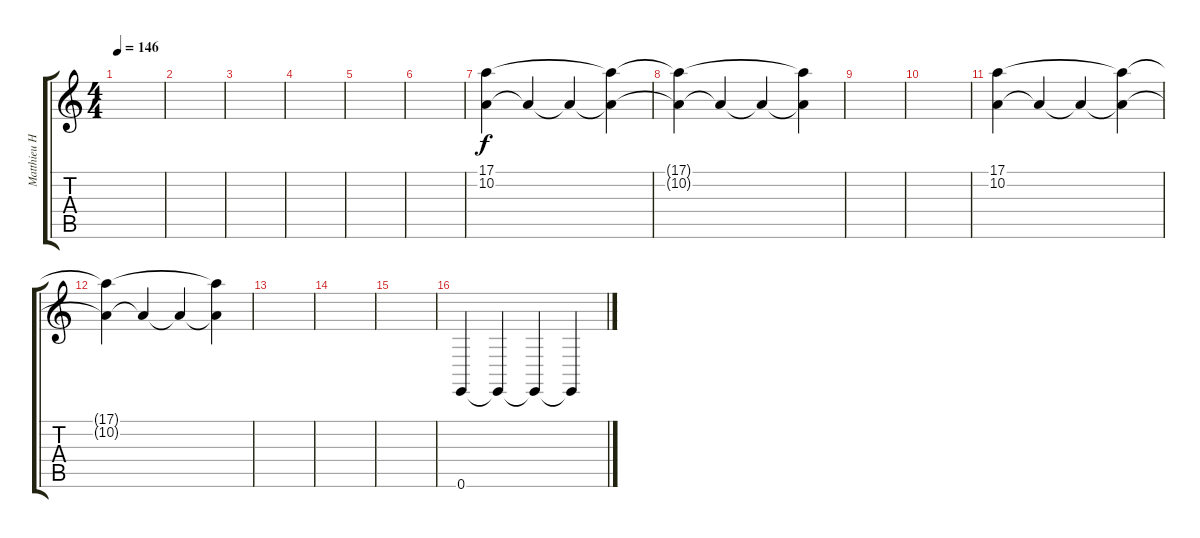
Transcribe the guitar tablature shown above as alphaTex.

\track ("Matthieu Hartley Strings" "Matthieu H") {instrument stringensemble1}
\staff {score tabs}
\tuning (E4 B3 G3 D3 A2 E2) {hide}
\ts (4 4)
\tempo 146
\clef g2
\ks c
|
|
|
|
|
|
(17.1 10.2).4{volume 11 instrument stringensemble2} 10.2{t}.4 10.2{t}.4 (17.1{t} 10.2{t}).4 |
(17.1{t} 10.2{t}).4 10.2{t}.4 10.2{t}.4 (17.1{t} 10.2{t}).4 |
|
|
(17.1 10.2).4{volume 11 instrument stringensemble2} 10.2{t}.4 10.2{t}.4 (17.1{t} 10.2{t}).4 |
(17.1{t} 10.2{t}).4 10.2{t}.4 10.2{t}.4 (17.1{t} 10.2{t}).4 |
|
|
|
0.6.4 0.6{t}.4 0.6{t}.4 0.6{t}.4
